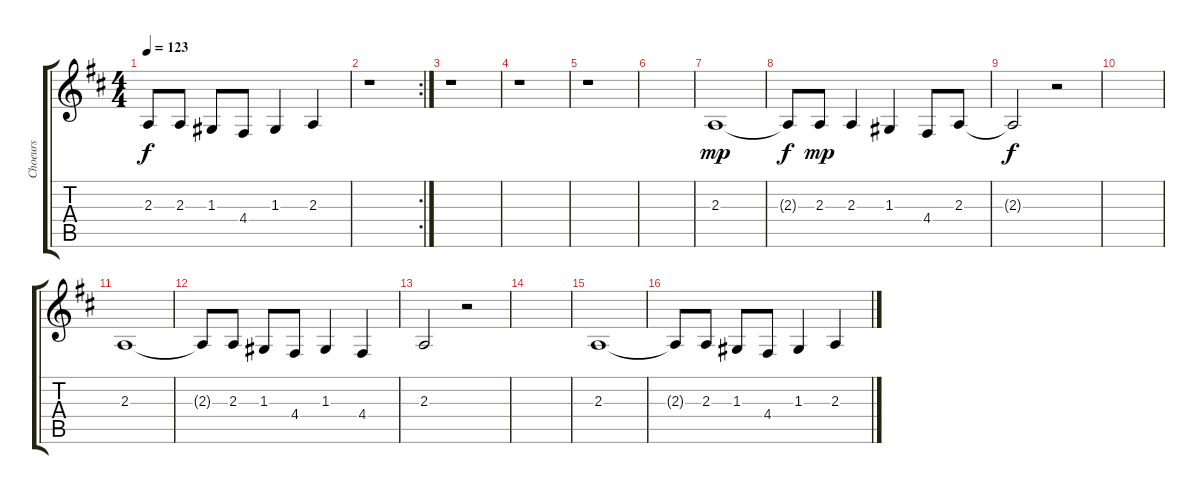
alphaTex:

\track ("Choeurs" "Choeurs") {instrument baritonesax}
\staff {score tabs}
\tuning (E4 B3 G3 D3 A2 E2) {hide}
\ts (4 4)
\tempo 123
\clef g2
\ks d
2.3{t}.8{dy f} 2.3.8 1.3.8 4.4.8 1.3.4 2.3.4 |
\rc 2
r.1 |
r.1 |
r.1 |
r.1 |
|
2.3.1{dy mp} |
2.3{t}.8{dy f} 2.3.8{dy mp} 2.3.4 1.3.4 4.4.8 2.3.8 |
2.3{t}.2{dy f} r.2 |
|
2.3.1 |
2.3{t}.8 2.3.8 1.3.8 4.4.8 1.3.4 4.4.4 |
2.3.2 r.2 |
|
2.3.1 |
2.3{t}.8 2.3.8 1.3.8 4.4.8 1.3.4 2.3.4
